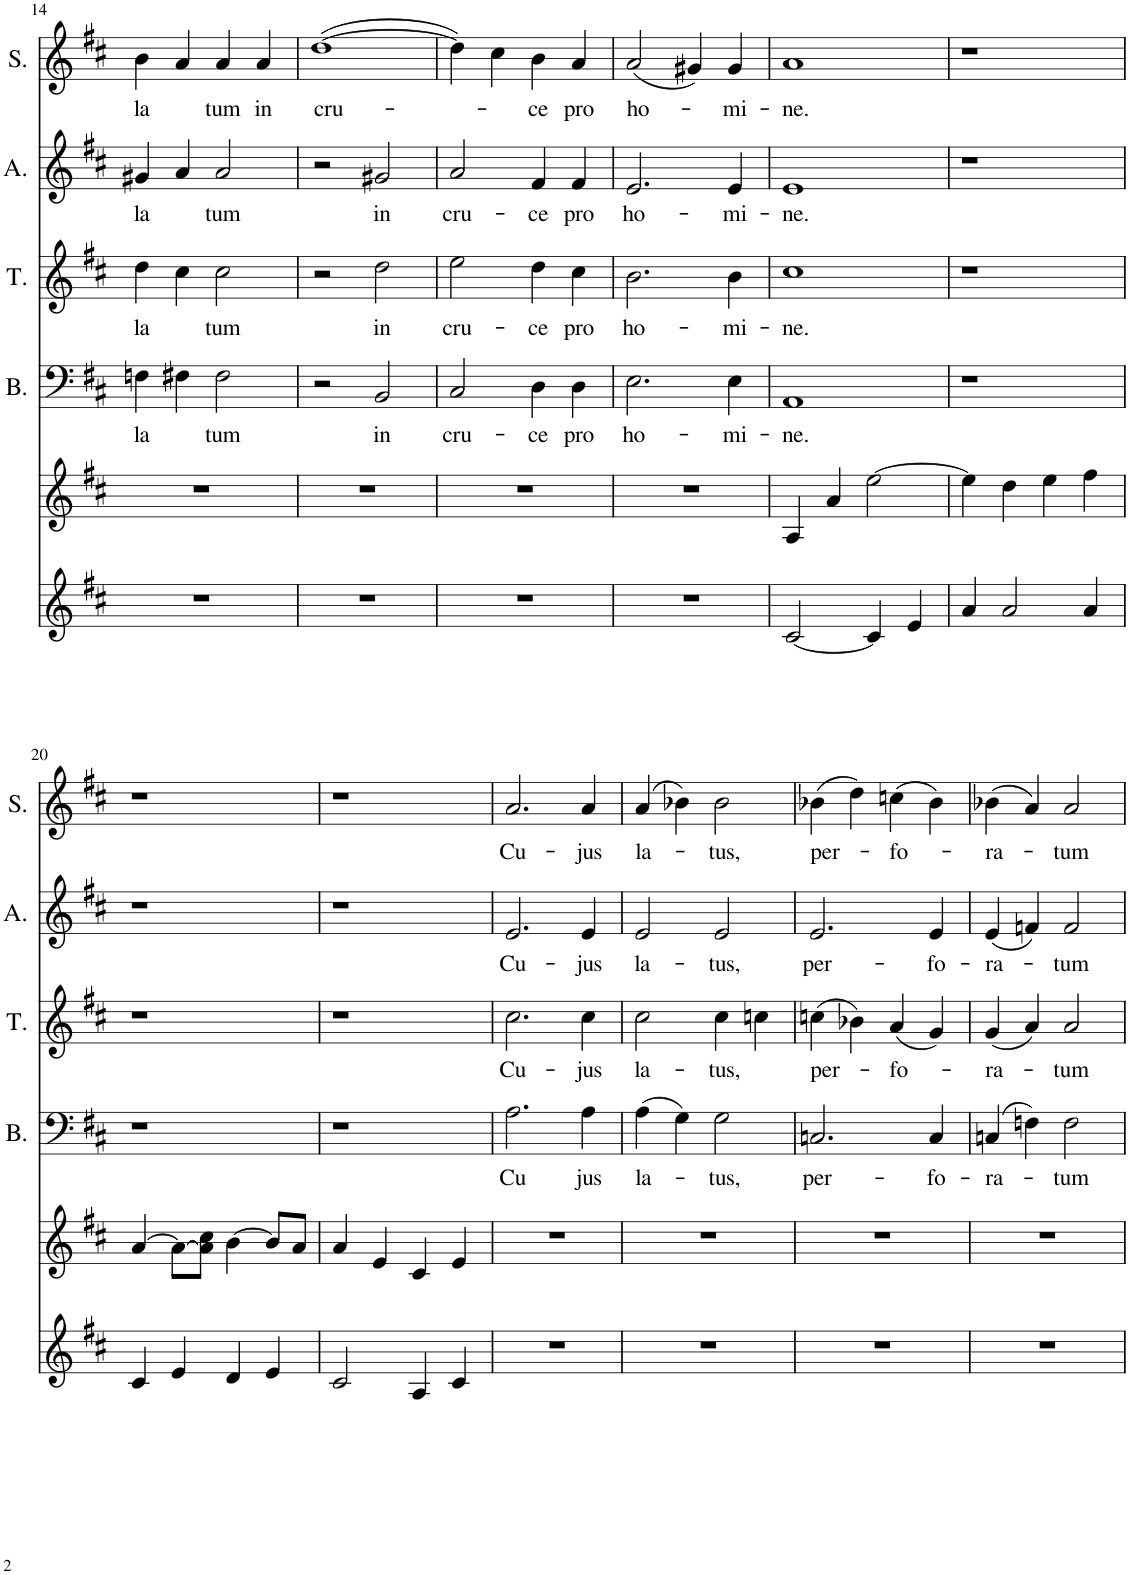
**kern	**kern	**kern	**text	**kern	**text	**kern	**text	**kern	**text
*part6	*part5	*part4	*part4	*part3	*part3	*part2	*part2	*part1	*part1
*staff6	*staff5	*staff4	*staff4	*staff3	*staff3	*staff2	*staff2	*staff1	*staff1
*I"Violon II	*I"Violon I	*I"Basse	*	*I"Tenor	*	*I"Alto	*	*I"Soprano	*
*I'Vln	*I'Vln	*I'B.	*	*I'T.	*	*I'A.	*	*I'S.	*
!!LO:PB:g=z
*clefG2	*clefG2	*clefF4	*	*clefG2	*	*clefG2	*	*clefG2	*
*k[f#c#]	*k[f#c#]	*k[f#c#]	*	*k[f#c#]	*	*k[f#c#]	*	*k[f#c#]	*
*M4/4	*M4/4	*M4/4	*	*M4/4	*	*M4/4	*	*M4/4	*
=14	=14	=14	=14	=14	=14	=14	=14	=14	=14
!	!	!	!LO:LY:b	!	!LO:LY:b	!	!LO:LY:b	!	!LO:LY:b
1r	1r	4Fn\	la	4dd\	la	4g#X/	la	4b\	la
.	.	4F#X\	.	4cc#\	.	4a/	.	4a/	.
!	!	!	!LO:LY:b	!	!LO:LY:b	!	!LO:LY:b	!	!LO:LY:b
.	.	2F#\	tum	2cc#\	tum	2a/	tum	4a/	tum
!	!	!	!	!	!	!	!	!	!LO:LY:b
.	.	.	.	.	.	.	.	4a/	in
=15	=15	=15	=15	=15	=15	=15	=15	=15	=15
!	!	!	!	!	!	!	!	!	!LO:LY:b
1r	1r	2r	.	2r	.	2r	.	([1dd	cru-
!	!	!	!LO:LY:b	!	!LO:LY:b	!	!LO:LY:b	!	!
.	.	2BB/	in	2dd\	in	2g#X/	in	.	.
=16	=16	=16	=16	=16	=16	=16	=16	=16	=16
!	!	!	!LO:LY:b	!	!LO:LY:b	!	!LO:LY:b	!	!
1r	1r	2C#/	cru-	2ee\	cru-	2a/	cru-	4dd\])	.
.	.	.	.	.	.	.	.	4cc#\	.
!	!	!	!LO:LY:b	!	!LO:LY:b	!	!LO:LY:b	!	!LO:LY:b
.	.	4D\	-ce	4dd\	-ce	4f#/	-ce	4b\	-ce
!	!	!	!LO:LY:b	!	!LO:LY:b	!	!LO:LY:b	!	!LO:LY:b
.	.	4D\	pro	4cc#\	pro	4f#/	pro	4a/	pro
=17	=17	=17	=17	=17	=17	=17	=17	=17	=17
!	!	!	!LO:LY:b	!	!LO:LY:b	!	!LO:LY:b	!	!LO:LY:b
1r	1r	2.E\	ho-	2.b\	ho-	2.e/	ho-	(2a/	ho-
.	.	.	.	.	.	.	.	4g#X/)	.
!	!	!	!LO:LY:b	!	!LO:LY:b	!	!LO:LY:b	!	!LO:LY:b
.	.	4E\	-mi-	4b\	-mi-	4e/	-mi-	4g#/	-mi-
=18	=18	=18	=18	=18	=18	=18	=18	=18	=18
!	!	!	!LO:LY:b	!	!LO:LY:b	!	!LO:LY:b	!	!LO:LY:b
[2c#/	4A/	1AA	-ne.	1cc#	-ne.	1e	-ne.	1a	-ne.
.	4a/	.	.	.	.	.	.	.	.
4c#/]	[2ee\	.	.	.	.	.	.	.	.
4e/	.	.	.	.	.	.	.	.	.
=19	=19	=19	=19	=19	=19	=19	=19	=19	=19
4a/	4ee\]	1r	.	1r	.	1r	.	1r	.
2a/	4dd\	.	.	.	.	.	.	.	.
.	4ee\	.	.	.	.	.	.	.	.
4a/	4ff#\	.	.	.	.	.	.	.	.
!!LO:LB:g=z
=20	=20	=20	=20	=20	=20	=20	=20	=20	=20
4c#/	[4a/	1r	.	1r	.	1r	.	1r	.
4e/	8a\L_	.	.	.	.	.	.	.	.
.	8a\] 8cc#\J	.	.	.	.	.	.	.	.
4d/	[4b\	.	.	.	.	.	.	.	.
4e/	8b/L]	.	.	.	.	.	.	.	.
.	8a/J	.	.	.	.	.	.	.	.
=21	=21	=21	=21	=21	=21	=21	=21	=21	=21
2c#/	4a/	1r	.	1r	.	1r	.	1r	.
.	4e/	.	.	.	.	.	.	.	.
4A/	4c#/	.	.	.	.	.	.	.	.
4c#/	4e/	.	.	.	.	.	.	.	.
=22	=22	=22	=22	=22	=22	=22	=22	=22	=22
!	!	!	!LO:LY:b	!	!LO:LY:b	!	!LO:LY:b	!	!LO:LY:b
1r	1r	2.A\	Cu	2.cc#\	Cu-	2.e/	Cu-	2.a/	Cu-
!	!	!	!LO:LY:b	!	!LO:LY:b	!	!LO:LY:b	!	!LO:LY:b
.	.	4A\	jus	4cc#\	-jus	4e/	-jus	4a/	-jus
=23	=23	=23	=23	=23	=23	=23	=23	=23	=23
!	!	!	!LO:LY:b	!	!LO:LY:b	!	!LO:LY:b	!	!LO:LY:b
1r	1r	(4A\	la-	2cc#\	la-	2e/	la-	(4a/	la-
.	.	4G\)	.	.	.	.	.	4b-X\)	.
!	!	!	!LO:LY:b	!	!LO:LY:b	!	!LO:LY:b	!	!LO:LY:b
.	.	2G\	-tus,	4cc#\	-tus,	2e/	-tus,	2b-\	-tus,
.	.	.	.	4ccn\	.	.	.	.	.
=24	=24	=24	=24	=24	=24	=24	=24	=24	=24
!	!	!	!LO:LY:b	!	!LO:LY:b	!	!LO:LY:b	!	!LO:LY:b
1r	1r	2.Cn/	per-	(4ccn\	per-	2.e/	per-	(4b-X\	per-
.	.	.	.	4b-X\)	.	.	.	4dd\)	.
!	!	!	!	!	!LO:LY:b	!	!	!	!LO:LY:b
.	.	.	.	(4a/	-fo-	.	.	(4ccn\	-fo-
!	!	!	!LO:LY:b	!	!	!	!LO:LY:b	!	!
.	.	4C/	-fo-	4g/)	.	4e/	-fo-	4b-\)	.
=25	=25	=25	=25	=25	=25	=25	=25	=25	=25
!	!	!	!LO:LY:b	!	!LO:LY:b	!	!LO:LY:b	!	!LO:LY:b
1r	1r	(4Cn/	-ra-	(4g/	ra-	(4e/	-ra-	(4b-X\	-ra-
.	.	4Fn\)	.	4a/)	.	4fn/)	.	4a/)	.
!	!	!	!LO:LY:b	!	!LO:LY:b	!	!LO:LY:b	!	!LO:LY:b
.	.	2F\	-tum	2a/	-tum	2f/	-tum	2a/	-tum
=	=	=	=	=	=	=	=	=	=
*-	*-	*-	*-	*-	*-	*-	*-	*-	*-
